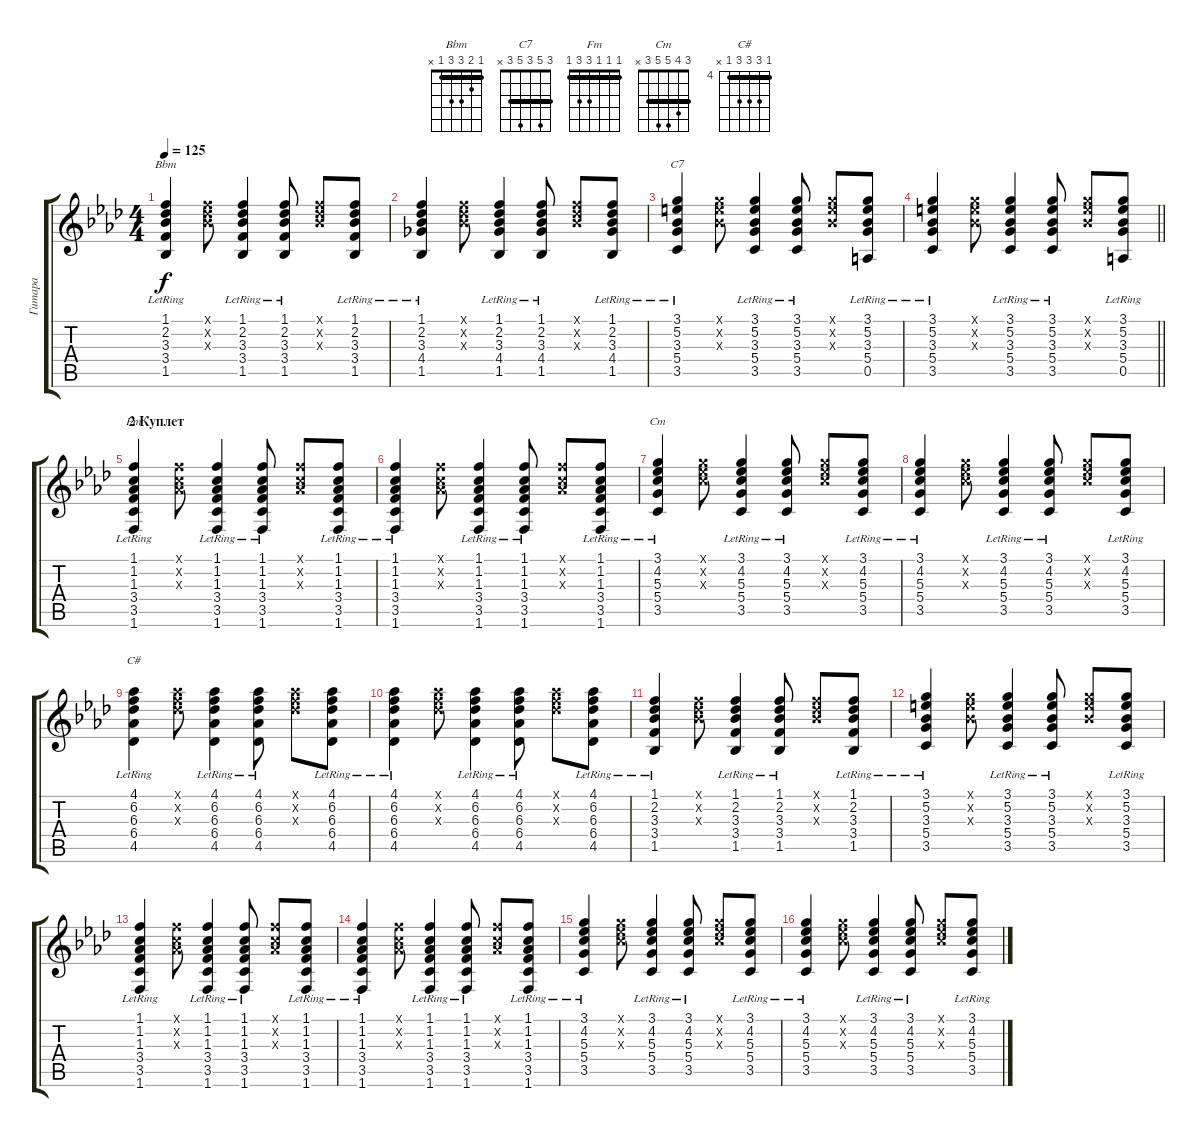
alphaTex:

\track ("Гитара" "Гитара") {solo instrument acousticguitarsteel}
\staff {score tabs}
\tuning (E4 B3 G3 D3 A2 E2) {hide}
\chord ("Bbm" 1 2 3 3 1 x) {barre 1}
\chord ("C7" 3 5 3 5 3 x) {barre 3}
\chord ("Fm" 1 1 1 3 3 1) {barre 1}
\chord ("Cm" 3 4 5 5 3 x) {barre 3}
\chord ("C#" 4 6 6 6 4 x) {firstfret 4 barre 4}
\ts (4 4)
\tempo 125
\clef g2
\ks fminor
(1.1{lr} 2.2{lr} 3.3{lr} 3.4{lr} 1.5{lr}).4{ch "Bbm" dy f} (1.1{x} 2.2{x} 3.3{x}).8 (1.1{lr} 2.2{lr} 3.3{lr} 3.4{lr} 1.5{lr}).4 (1.1{lr} 2.2{lr} 3.3{lr} 3.4{lr} 1.5{lr}).8 (1.1{x} 2.2{x} 3.3{x}).8 (1.1{lr} 2.2{lr} 3.3{lr} 3.4{lr} 1.5{lr}).8 |
(1.1{lr} 2.2{lr} 3.3{lr} 4.4{lr} 1.5{lr}).4 (1.1{x} 2.2{x} 3.3{x}).8 (1.1{lr} 2.2{lr} 3.3{lr} 4.4{lr} 1.5{lr}).4 (1.1{lr} 2.2{lr} 3.3{lr} 4.4{lr} 1.5{lr}).8 (1.1{x} 2.2{x} 3.3{x}).8 (1.1{lr} 2.2{lr} 3.3{lr} 4.4{lr} 1.5{lr}).8 |
(3.1{lr} 5.2{lr} 3.3{lr} 5.4{lr} 3.5{lr}).4{ch "C7"} (3.1{x} 5.2{x} 3.3{x}).8 (3.1{lr} 5.2{lr} 3.3{lr} 5.4{lr} 3.5{lr}).4 (3.1{lr} 5.2{lr} 3.3{lr} 5.4{lr} 3.5{lr}).8 (3.1{x} 5.2{x} 3.3{x}).8 (3.1{lr} 5.2{lr} 3.3{lr} 5.4{lr} 0.5{lr}).8 |
\barLineRight lightlight
(3.1{lr} 5.2{lr} 3.3{lr} 5.4{lr} 3.5{lr}).4 (3.1{x} 5.2{x} 3.3{x}).8 (3.1{lr} 5.2{lr} 3.3{lr} 5.4{lr} 3.5{lr}).4 (3.1{lr} 5.2{lr} 3.3{lr} 5.4{lr} 3.5{lr}).8 (3.1{x} 5.2{x} 3.3{x}).8 (3.1{lr} 5.2{lr} 3.3{lr} 5.4{lr} 0.5{lr}).8 |
\section ("" "2 Куплет")
(1.1{lr} 1.2{lr} 1.3{lr} 3.4{lr} 3.5{lr} 1.6{lr}).4{ch "Fm"} (1.1{x} 1.2{x} 1.3{x}).8 (1.1{lr} 1.2{lr} 1.3{lr} 3.4{lr} 3.5{lr} 1.6{lr}).4 (1.1{lr} 1.2{lr} 1.3{lr} 3.4{lr} 3.5{lr} 1.6{lr}).8 (1.1{x} 1.2{x} 1.3{x}).8 (1.1{lr} 1.2{lr} 1.3{lr} 3.4{lr} 3.5{lr} 1.6{lr}).8 |
(1.1{lr} 1.2{lr} 1.3{lr} 3.4{lr} 3.5{lr} 1.6{lr}).4 (1.1{x} 1.2{x} 1.3{x}).8 (1.1{lr} 1.2{lr} 1.3{lr} 3.4{lr} 3.5{lr} 1.6{lr}).4 (1.1{lr} 1.2{lr} 1.3{lr} 3.4{lr} 3.5{lr} 1.6{lr}).8 (1.1{x} 1.2{x} 1.3{x}).8 (1.1{lr} 1.2{lr} 1.3{lr} 3.4{lr} 3.5{lr} 1.6{lr}).8 |
(3.1{lr} 4.2{lr} 5.3{lr} 5.4{lr} 3.5{lr}).4{ch "Cm"} (3.1{x} 4.2{x} 5.3{x}).8 (3.1{lr} 4.2{lr} 5.3{lr} 5.4{lr} 3.5{lr}).4 (3.1{lr} 4.2{lr} 5.3{lr} 5.4{lr} 3.5{lr}).8 (3.1{x} 4.2{x} 5.3{x}).8 (3.1{lr} 4.2{lr} 5.3{lr} 5.4{lr} 3.5{lr}).8 |
(3.1{lr} 4.2{lr} 5.3{lr} 5.4{lr} 3.5{lr}).4 (3.1{x} 4.2{x} 5.3{x}).8 (3.1{lr} 4.2{lr} 5.3{lr} 5.4{lr} 3.5{lr}).4 (3.1{lr} 4.2{lr} 5.3{lr} 5.4{lr} 3.5{lr}).8 (3.1{x} 4.2{x} 5.3{x}).8 (3.1{lr} 4.2{lr} 5.3{lr} 5.4{lr} 3.5{lr}).8 |
(4.1{lr} 6.2{lr} 6.3{lr} 6.4{lr} 4.5{lr}).4{ch "C#"} (4.1{x} 6.2{x} 6.3{x}).8 (4.1{lr} 6.2{lr} 6.3{lr} 6.4{lr} 4.5{lr}).4 (4.1{lr} 6.2{lr} 6.3{lr} 6.4{lr} 4.5{lr}).8 (4.1{x} 6.2{x} 6.3{x}).8 (4.1{lr} 6.2{lr} 6.3{lr} 6.4{lr} 4.5{lr}).8 |
(4.1{lr} 6.2{lr} 6.3{lr} 6.4{lr} 4.5{lr}).4 (4.1{x} 6.2{x} 6.3{x}).8 (4.1{lr} 6.2{lr} 6.3{lr} 6.4{lr} 4.5{lr}).4 (4.1{lr} 6.2{lr} 6.3{lr} 6.4{lr} 4.5{lr}).8 (4.1{x} 6.2{x} 6.3{x}).8 (4.1{lr} 6.2{lr} 6.3{lr} 6.4{lr} 4.5{lr}).8 |
(1.1{lr} 2.2{lr} 3.3{lr} 3.4{lr} 1.5{lr}).4 (1.1{x} 2.2{x} 3.3{x}).8 (1.1{lr} 2.2{lr} 3.3{lr} 3.4{lr} 1.5{lr}).4 (1.1{lr} 2.2{lr} 3.3{lr} 3.4{lr} 1.5{lr}).8 (1.1{x} 2.2{x} 3.3{x}).8 (1.1{lr} 2.2{lr} 3.3{lr} 3.4{lr} 1.5{lr}).8 |
(3.1{lr} 5.2{lr} 3.3{lr} 5.4{lr} 3.5{lr}).4 (3.1{x} 5.2{x} 3.3{x}).8 (3.1{lr} 5.2{lr} 3.3{lr} 5.4{lr} 3.5{lr}).4 (3.1{lr} 5.2{lr} 3.3{lr} 5.4{lr} 3.5{lr}).8 (3.1{x} 5.2{x} 3.3{x}).8 (3.1{lr} 5.2{lr} 3.3{lr} 5.4{lr} 3.5{lr}).8 |
(1.1{lr} 1.2{lr} 1.3{lr} 3.4{lr} 3.5{lr} 1.6{lr}).4 (1.1{x} 1.2{x} 1.3{x}).8 (1.1{lr} 1.2{lr} 1.3{lr} 3.4{lr} 3.5{lr} 1.6{lr}).4 (1.1{lr} 1.2{lr} 1.3{lr} 3.4{lr} 3.5{lr} 1.6{lr}).8 (1.1{x} 1.2{x} 1.3{x}).8 (1.1{lr} 1.2{lr} 1.3{lr} 3.4{lr} 3.5{lr} 1.6{lr}).8 |
(1.1{lr} 1.2{lr} 1.3{lr} 3.4{lr} 3.5{lr} 1.6{lr}).4 (1.1{x} 1.2{x} 1.3{x}).8 (1.1{lr} 1.2{lr} 1.3{lr} 3.4{lr} 3.5{lr} 1.6{lr}).4 (1.1{lr} 1.2{lr} 1.3{lr} 3.4{lr} 3.5{lr} 1.6{lr}).8 (1.1{x} 1.2{x} 1.3{x}).8 (1.1{lr} 1.2{lr} 1.3{lr} 3.4{lr} 3.5{lr} 1.6{lr}).8 |
(3.1{lr} 4.2{lr} 5.3{lr} 5.4{lr} 3.5{lr}).4 (3.1{x} 4.2{x} 5.3{x}).8 (3.1{lr} 4.2{lr} 5.3{lr} 5.4{lr} 3.5{lr}).4 (3.1{lr} 4.2{lr} 5.3{lr} 5.4{lr} 3.5{lr}).8 (3.1{x} 4.2{x} 5.3{x}).8 (3.1{lr} 4.2{lr} 5.3{lr} 5.4{lr} 3.5{lr}).8 |
(3.1{lr} 4.2{lr} 5.3{lr} 5.4{lr} 3.5{lr}).4 (3.1{x} 4.2{x} 5.3{x}).8 (3.1{lr} 4.2{lr} 5.3{lr} 5.4{lr} 3.5{lr}).4 (3.1{lr} 4.2{lr} 5.3{lr} 5.4{lr} 3.5{lr}).8 (3.1{x} 4.2{x} 5.3{x}).8 (3.1{lr} 4.2{lr} 5.3{lr} 5.4{lr} 3.5{lr}).8
